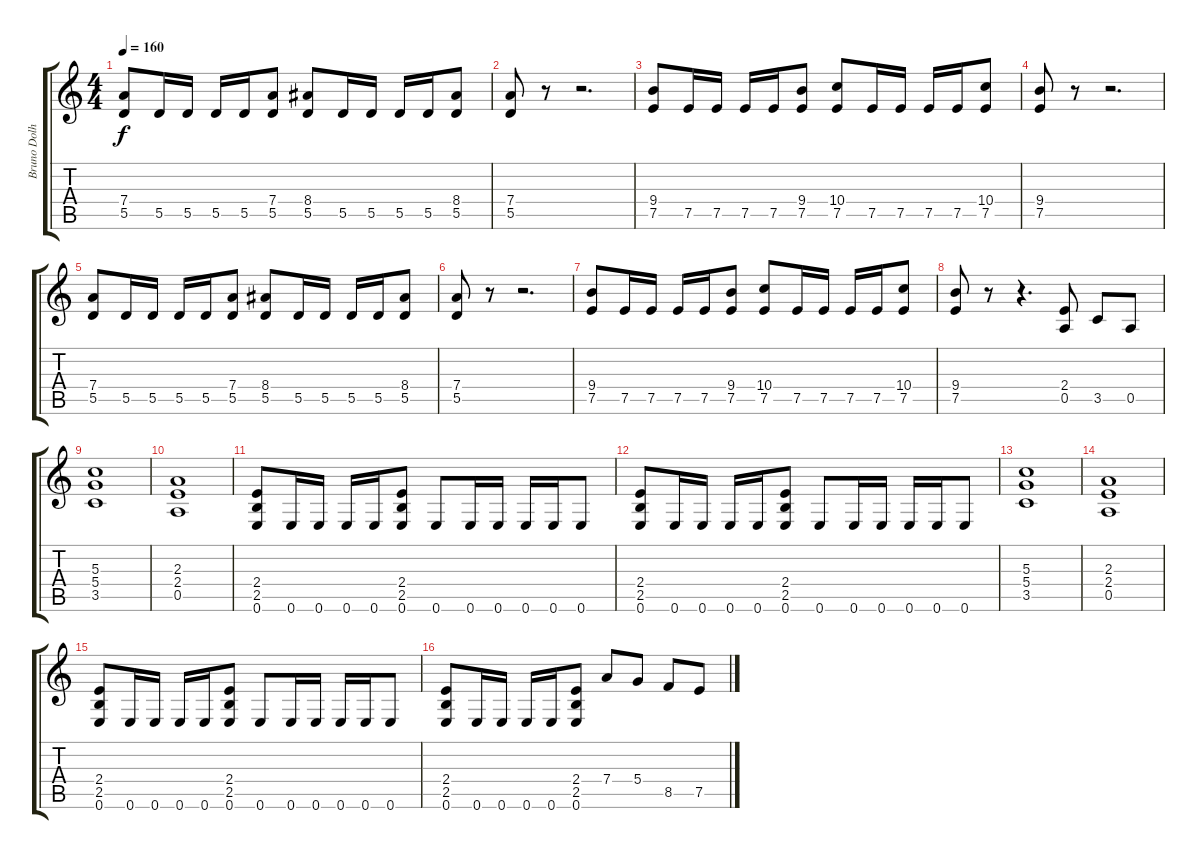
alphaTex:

\track ("Bruno Dolheguy" "Bruno Dolh") {instrument distortionguitar}
\staff {score tabs}
\tuning (E4 B3 G3 D3 A2 E2) {hide}
\ts (4 4)
\tempo 160
\clef g2
\ks c
(7.4 5.5).8{dy f} 5.5.16 5.5.16 5.5.16 5.5.16 (7.4 5.5).8 (8.4 5.5).8 5.5.16 5.5.16 5.5.16 5.5.16 (8.4 5.5).8 |
(7.4 5.5).8 r.8 r.2{d} |
(9.4 7.5).8 7.5.16 7.5.16 7.5.16 7.5.16 (9.4 7.5).8 (10.4 7.5).8 7.5.16 7.5.16 7.5.16 7.5.16 (10.4 7.5).8 |
(9.4 7.5).8 r.8 r.2{d} |
(7.4 5.5).8 5.5.16 5.5.16 5.5.16 5.5.16 (7.4 5.5).8 (8.4 5.5).8 5.5.16 5.5.16 5.5.16 5.5.16 (8.4 5.5).8 |
(7.4 5.5).8 r.8 r.2{d} |
(9.4 7.5).8 7.5.16 7.5.16 7.5.16 7.5.16 (9.4 7.5).8 (10.4 7.5).8 7.5.16 7.5.16 7.5.16 7.5.16 (10.4 7.5).8 |
(9.4 7.5).8 r.8 r.4{d} (2.4 0.5).8 3.5.8 0.5.8 |
(5.3 5.4 3.5).1 |
(2.3 2.4 0.5).1 |
(2.4 2.5 0.6).8 0.6.16 0.6.16 0.6.16 0.6.16 (2.4 2.5 0.6).8 0.6.8 0.6.16 0.6.16 0.6.16 0.6.16 0.6.8 |
(2.4 2.5 0.6).8 0.6.16 0.6.16 0.6.16 0.6.16 (2.4 2.5 0.6).8 0.6.8 0.6.16 0.6.16 0.6.16 0.6.16 0.6.8 |
(5.3 5.4 3.5).1 |
(2.3 2.4 0.5).1 |
(2.4 2.5 0.6).8 0.6.16 0.6.16 0.6.16 0.6.16 (2.4 2.5 0.6).8 0.6.8 0.6.16 0.6.16 0.6.16 0.6.16 0.6.8 |
(2.4 2.5 0.6).8 0.6.16 0.6.16 0.6.16 0.6.16 (2.4 2.5 0.6).8 7.4.8 5.4.8 8.5.8 7.5.8
